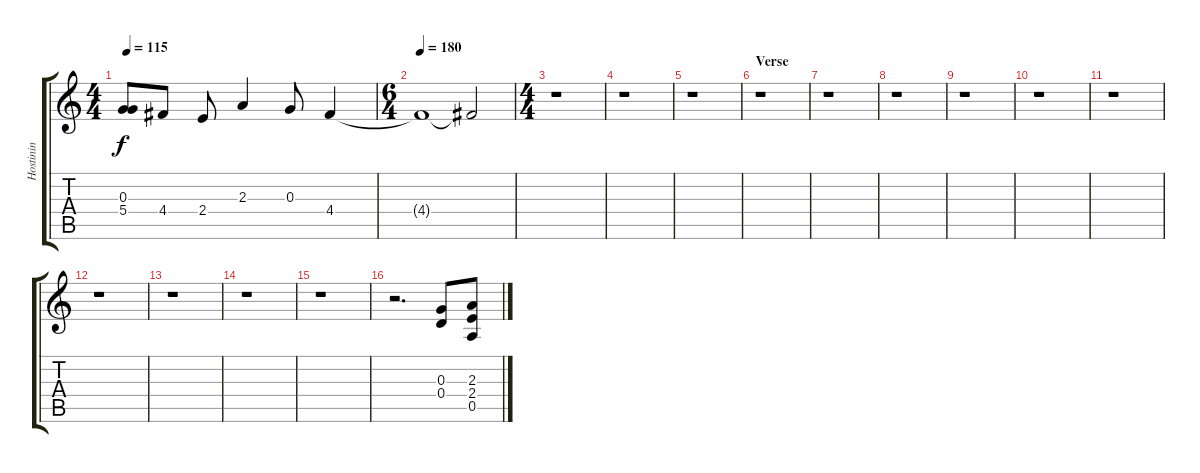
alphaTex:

\track ("Hostinin" "Hostinin") {instrument distortionguitar}
\staff {score tabs}
\tuning (E4 B3 G3 D3 A2 E2) {hide}
\ts (4 4)
\tempo 115
\clef g2
\ks c
(0.3{t} 5.4{t}).8{dy f} 4.4.8 2.4.8 2.3.4 0.3.8 4.4.4 |
\ts (6 4)
\tempo 180
4.4{t}.1 4.4{t}.2 |
\ts (4 4)
r.1{volume 13} |
r.1 |
r.1 |
\section ("" "Verse")
r.1 |
r.1 |
r.1 |
r.1 |
r.1 |
r.1 |
r.1 |
r.1 |
r.1 |
r.1 |
r.2{d} (0.3 0.4).8{volume 10 balance 8} (2.3 2.4 0.5).8
